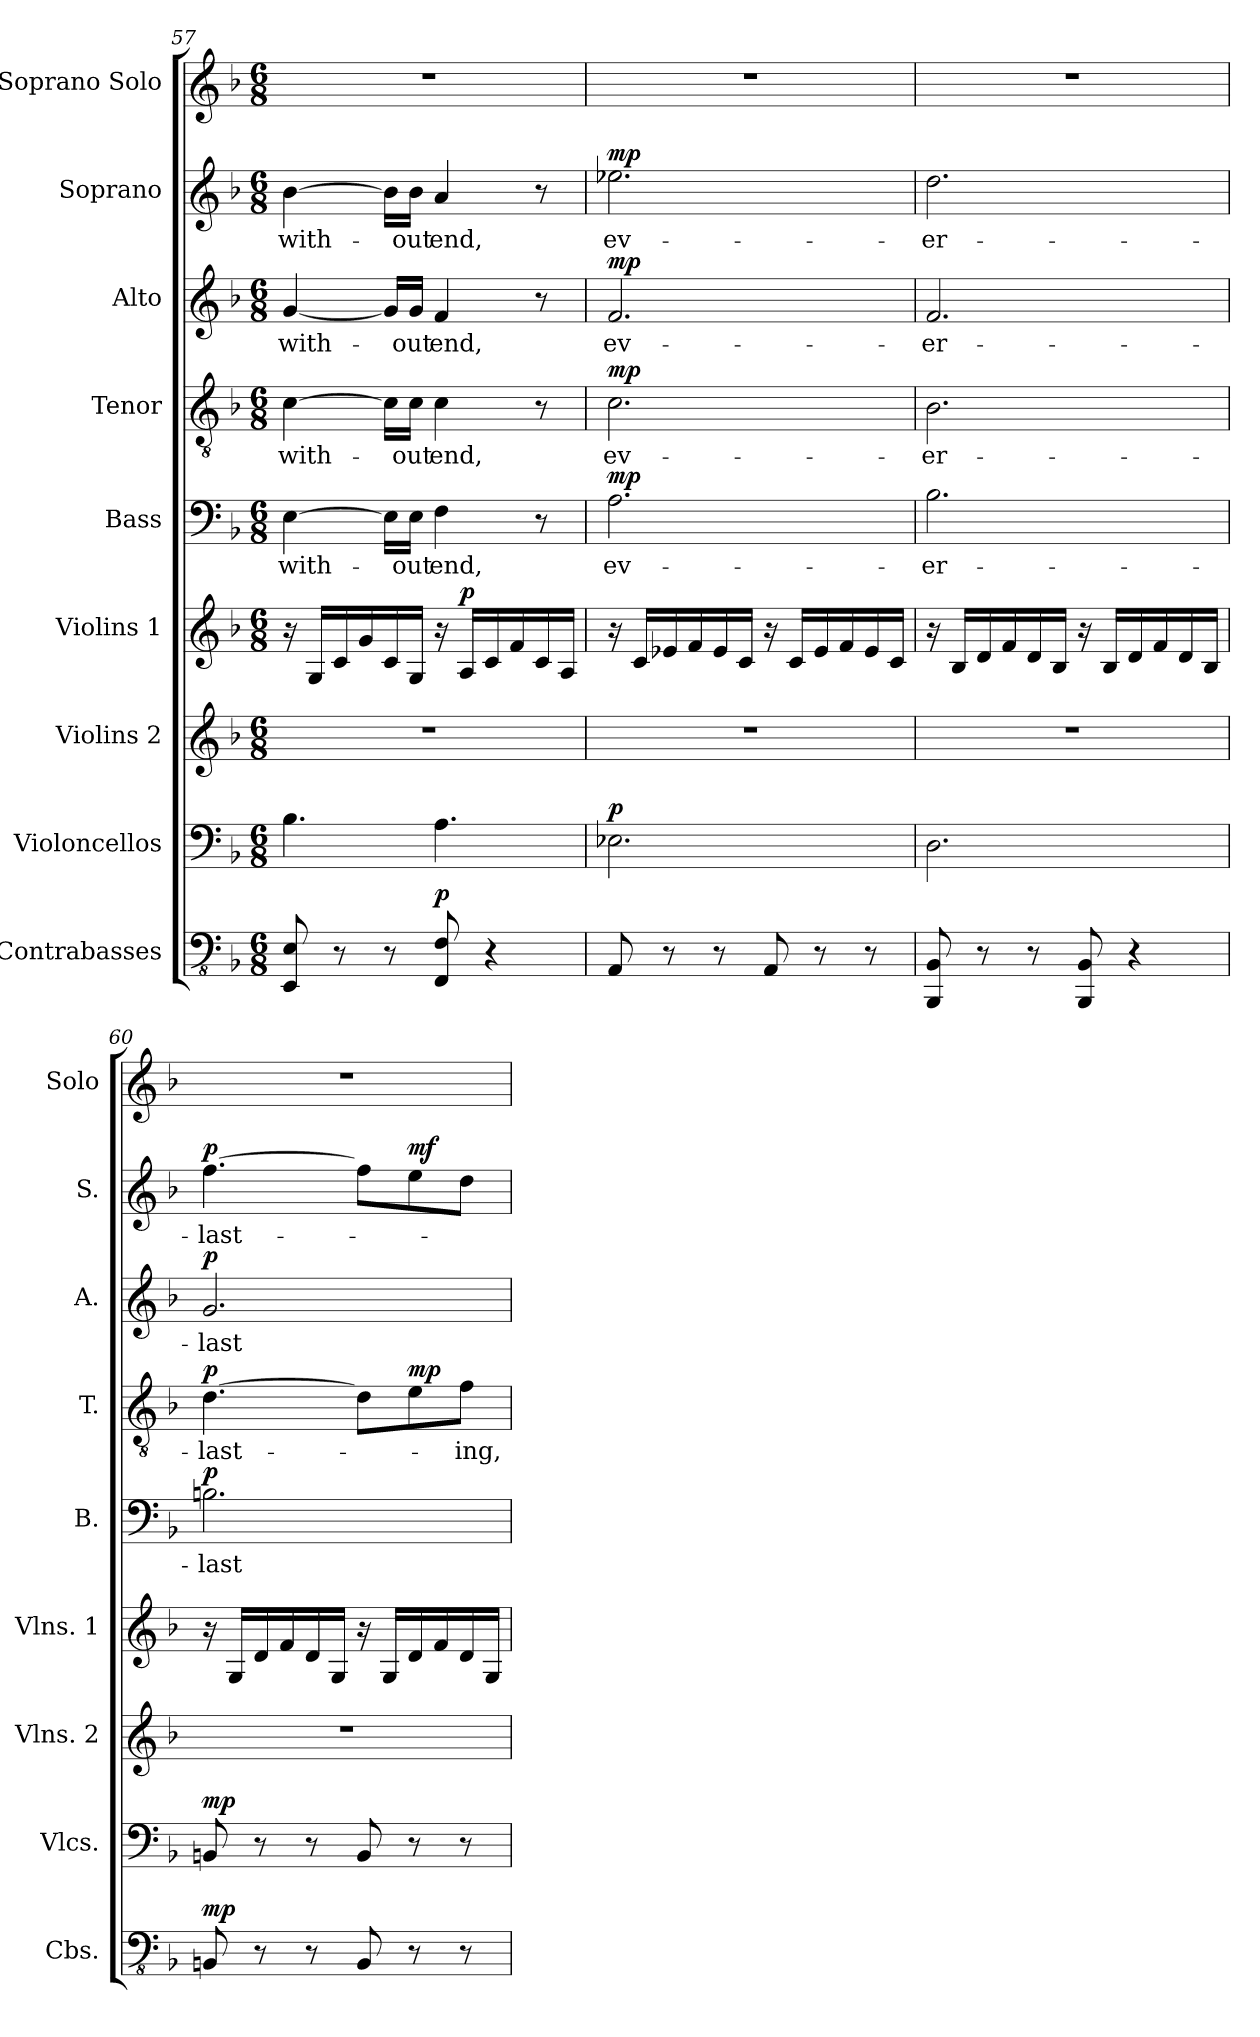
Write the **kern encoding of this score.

**kern	**dynam	**kern	**dynam	**kern	**kern	**dynam	**kern	**text	**dynam	**kern	**text	**dynam	**kern	**text	**dynam	**kern	**text	**dynam	**kern
*part9	*part9	*part8	*part8	*part7	*part6	*part6	*part5	*part5	*part5	*part4	*part4	*part4	*part3	*part3	*part3	*part2	*part2	*part2	*part1
*staff9	*staff9	*staff8	*staff8	*staff7	*staff6	*staff6	*staff5	*staff5	*staff5	*staff4	*staff4	*staff4	*staff3	*staff3	*staff3	*staff2	*staff2	*staff2	*staff1
*I"Contrabasses	*	*I"Violoncellos	*	*I"Violins 2	*I"Violins 1	*	*I"Bass	*	*	*I"Tenor	*	*	*I"Alto	*	*	*I"Soprano	*	*	*I"Soprano Solo
*I'Cbs.	*	*I'Vlcs.	*	*I'Vlns. 2	*I'Vlns. 1	*	*I'B.	*	*	*I'T.	*	*	*I'A.	*	*	*I'S.	*	*	*I'Solo
*clefFv4	*	*clefF4	*	*clefG2	*clefG2	*	*clefF4	*	*	*clefGv2	*	*	*clefG2	*	*	*clefG2	*	*	*clefG2
*k[b-]	*	*k[b-]	*	*k[b-]	*k[b-]	*	*k[b-]	*	*	*k[b-]	*	*	*k[b-]	*	*	*k[b-]	*	*	*k[b-]
*F:	*	*F:	*	*F:	*F:	*	*F:	*	*	*F:	*	*	*F:	*	*	*F:	*	*	*F:
*M6/8	*	*M6/8	*	*M6/8	*M6/8	*	*M6/8	*	*	*M6/8	*	*	*M6/8	*	*	*M6/8	*	*	*M6/8
=57	=57	=57	=57	=57	=57	=57	=57	=57	=57	=57	=57	=57	=57	=57	=57	=57	=57	=57	=57
8EEE/ 8EE/	.	4.B-\	.	2.r	16r	.	[4E\	with-	.	[4c\	with-	.	[4g/	with-	.	[4b-\	with-	.	2.r
.	.	.	.	.	16G/LL	.	.	.	.	.	.	.	.	.	.	.	.	.	.
8r	.	.	.	.	16c/	.	.	.	.	.	.	.	.	.	.	.	.	.	.
.	.	.	.	.	16g/	.	.	.	.	.	.	.	.	.	.	.	.	.	.
8r	.	.	.	.	16c/	.	16E\LL]	.	.	16c\LL]	.	.	16g/LL]	.	.	16b-\LL]	.	.	.
.	.	.	.	.	16G/JJ	.	16E\JJ	-out	.	16c\JJ	-out	.	16g/JJ	-out	.	16b-\JJ	-out	.	.
!	!LO:DY:a	!	!	!	!	!	!	!	!	!	!	!	!	!	!	!	!	!	!
8FFF/ 8FF/	p	4.A\	.	.	16r	.	4F\	end,	.	4c\	end,	.	4f/	end,	.	4a/	end,	.	.
!	!	!	!	!	!	!LO:DY:a	!	!	!	!	!	!	!	!	!	!	!	!	!
.	.	.	.	.	16A/LL	p	.	.	.	.	.	.	.	.	.	.	.	.	.
4r	.	.	.	.	16c/	.	.	.	.	.	.	.	.	.	.	.	.	.	.
.	.	.	.	.	16f/	.	.	.	.	.	.	.	.	.	.	.	.	.	.
.	.	.	.	.	16c/	.	8r	.	.	8r	.	.	8r	.	.	8r	.	.	.
.	.	.	.	.	16A/JJ	.	.	.	.	.	.	.	.	.	.	.	.	.	.
=58	=58	=58	=58	=58	=58	=58	=58	=58	=58	=58	=58	=58	=58	=58	=58	=58	=58	=58	=58
!	!	!	!LO:DY:a	!	!	!	!	!	!LO:DY:a	!	!	!LO:DY:a	!	!	!LO:DY:a	!	!	!LO:DY:a	!
8AAA/	.	2.E-X\	p	2.r	16r	.	2.A\	ev-	mp	2.c\	ev-	mp	2.f/	ev-	mp	2.ee-X\	ev-	mp	2.r
.	.	.	.	.	16c/LL	.	.	.	.	.	.	.	.	.	.	.	.	.	.
8r	.	.	.	.	16e-X/	.	.	.	.	.	.	.	.	.	.	.	.	.	.
.	.	.	.	.	16f/	.	.	.	.	.	.	.	.	.	.	.	.	.	.
8r	.	.	.	.	16e-/	.	.	.	.	.	.	.	.	.	.	.	.	.	.
.	.	.	.	.	16c/JJ	.	.	.	.	.	.	.	.	.	.	.	.	.	.
8AAA/	.	.	.	.	16r	.	.	.	.	.	.	.	.	.	.	.	.	.	.
.	.	.	.	.	16c/LL	.	.	.	.	.	.	.	.	.	.	.	.	.	.
8r	.	.	.	.	16e-/	.	.	.	.	.	.	.	.	.	.	.	.	.	.
.	.	.	.	.	16f/	.	.	.	.	.	.	.	.	.	.	.	.	.	.
8r	.	.	.	.	16e-/	.	.	.	.	.	.	.	.	.	.	.	.	.	.
.	.	.	.	.	16c/JJ	.	.	.	.	.	.	.	.	.	.	.	.	.	.
!!LO:PB:g=z
=59	=59	=59	=59	=59	=59	=59	=59	=59	=59	=59	=59	=59	=59	=59	=59	=59	=59	=59	=59
8BBBB-/ 8BBB-/	.	2.D\	.	2.r	16r	.	2.B-\	-er-	.	2.B-\	-er-	.	2.f/	-er-	.	2.dd\	-er-	.	2.r
.	.	.	.	.	16B-/LL	.	.	.	.	.	.	.	.	.	.	.	.	.	.
8r	.	.	.	.	16d/	.	.	.	.	.	.	.	.	.	.	.	.	.	.
.	.	.	.	.	16f/	.	.	.	.	.	.	.	.	.	.	.	.	.	.
8r	.	.	.	.	16d/	.	.	.	.	.	.	.	.	.	.	.	.	.	.
.	.	.	.	.	16B-/JJ	.	.	.	.	.	.	.	.	.	.	.	.	.	.
8BBBB-/ 8BBB-/	.	.	.	.	16r	.	.	.	.	.	.	.	.	.	.	.	.	.	.
.	.	.	.	.	16B-/LL	.	.	.	.	.	.	.	.	.	.	.	.	.	.
4r	.	.	.	.	16d/	.	.	.	.	.	.	.	.	.	.	.	.	.	.
.	.	.	.	.	16f/	.	.	.	.	.	.	.	.	.	.	.	.	.	.
.	.	.	.	.	16d/	.	.	.	.	.	.	.	.	.	.	.	.	.	.
.	.	.	.	.	16B-/JJ	.	.	.	.	.	.	.	.	.	.	.	.	.	.
=60	=60	=60	=60	=60	=60	=60	=60	=60	=60	=60	=60	=60	=60	=60	=60	=60	=60	=60	=60
!	!LO:DY:a	!	!LO:DY:a	!	!	!	!	!	!LO:DY:a	!	!	!LO:DY:a	!	!	!LO:DY:a	!	!	!LO:DY:a	!
8BBBn/	mp	8BBn/	mp	2.r	16r	.	2.Bn\	-last-	p	[4.d\	-last-	p	2.g/	-last-	p	[4.ff\	-last-	p	2.r
.	.	.	.	.	16G/LL	.	.	.	.	.	.	.	.	.	.	.	.	.	.
8r	.	8r	.	.	16d/	.	.	.	.	.	.	.	.	.	.	.	.	.	.
.	.	.	.	.	16f/	.	.	.	.	.	.	.	.	.	.	.	.	.	.
8r	.	8r	.	.	16d/	.	.	.	.	.	.	.	.	.	.	.	.	.	.
.	.	.	.	.	16G/JJ	.	.	.	.	.	.	.	.	.	.	.	.	.	.
8BBB/	.	8BB/	.	.	16r	.	.	.	.	8d\L]	.	.	.	.	.	8ff\L]	.	.	.
.	.	.	.	.	16G/LL	.	.	.	.	.	.	.	.	.	.	.	.	.	.
!	!	!	!	!	!	!	!	!	!	!	!	!LO:DY:a	!	!	!	!	!	!LO:DY:a	!
8r	.	8r	.	.	16d/	.	.	.	.	8e\	.	mp	.	.	.	8ee\	.	mf	.
.	.	.	.	.	16f/	.	.	.	.	.	.	.	.	.	.	.	.	.	.
8r	.	8r	.	.	16d/	.	.	.	.	8f\J	-ing,	.	.	.	.	8dd\J	.	.	.
.	.	.	.	.	16G/JJ	.	.	.	.	.	.	.	.	.	.	.	.	.	.
=	=	=	=	=	=	=	=	=	=	=	=	=	=	=	=	=	=	=	=
*-	*-	*-	*-	*-	*-	*-	*-	*-	*-	*-	*-	*-	*-	*-	*-	*-	*-	*-	*-
